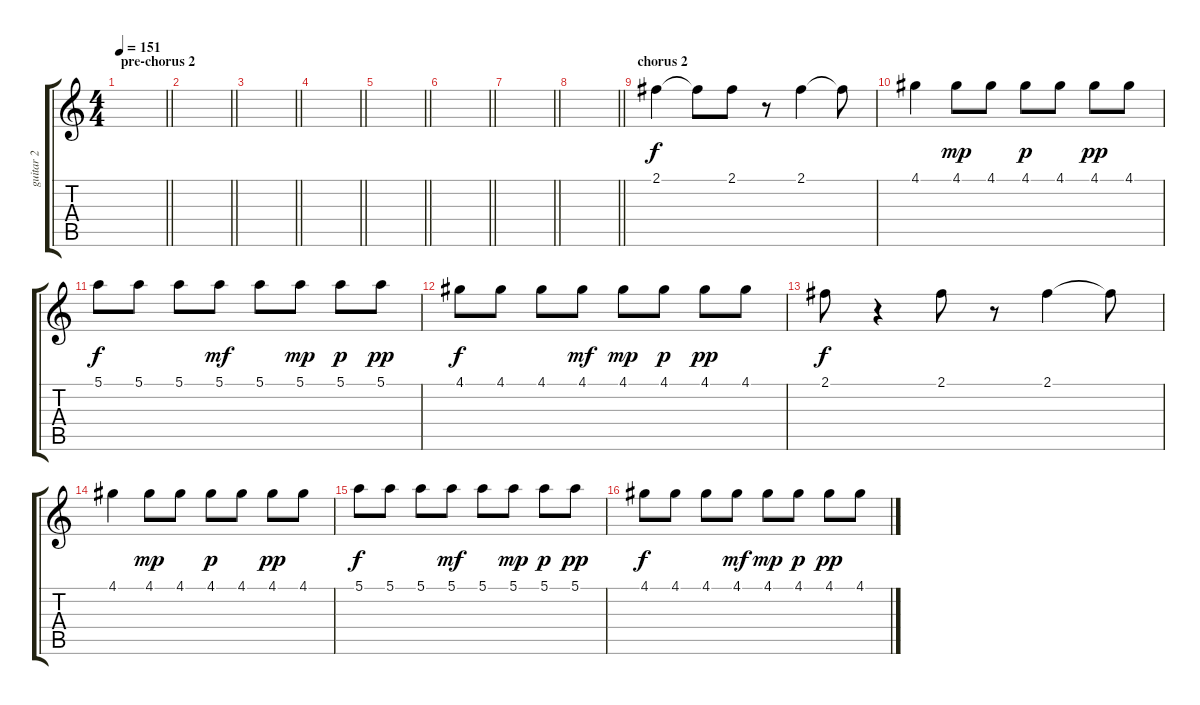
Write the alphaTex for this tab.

\track ("guitar 2" "guitar 2") {instrument electricguitarjazz}
\staff {score tabs}
\tuning (E4 B3 G3 D3 A2 E2) {hide}
\ts (4 4)
\section ("" "pre-chorus 2")
\tempo 151
\clef g2
\barLineRight lightlight
\ks c
|
\barLineRight lightlight
|
\barLineRight lightlight
|
\barLineRight lightlight
|
\barLineRight lightlight
|
\barLineRight lightlight
|
\barLineRight lightlight
|
\barLineRight lightlight
|
\section ("" "chorus 2")
2.1.4{dy f volume 16} 2.1{t}.8 2.1.8{balance 16} r.8 2.1.4{balance 0} 2.1{t}.8 |
4.1.4{balance 8} 4.1.8{dy mp} 4.1.8 4.1.8{dy p} 4.1.8 4.1.8{dy pp} 4.1.8 |
5.1.8{dy f} 5.1.8 5.1.8 5.1.8{dy mf} 5.1.8 5.1.8{dy mp} 5.1.8{dy p} 5.1.8{dy pp} |
4.1.8{dy f} 4.1.8 4.1.8 4.1.8{dy mf} 4.1.8{dy mp} 4.1.8{dy p} 4.1.8{dy pp} 4.1.8 |
2.1.8{dy f} r.4 2.1.8{balance 16} r.8 2.1.4{balance 0} 2.1{t}.8 |
4.1.4{balance 8} 4.1.8{dy mp} 4.1.8 4.1.8{dy p} 4.1.8 4.1.8{dy pp} 4.1.8 |
5.1.8{dy f} 5.1.8 5.1.8 5.1.8{dy mf} 5.1.8 5.1.8{dy mp} 5.1.8{dy p} 5.1.8{dy pp} |
4.1.8{dy f} 4.1.8 4.1.8 4.1.8{dy mf} 4.1.8{dy mp} 4.1.8{dy p} 4.1.8{dy pp} 4.1.8
